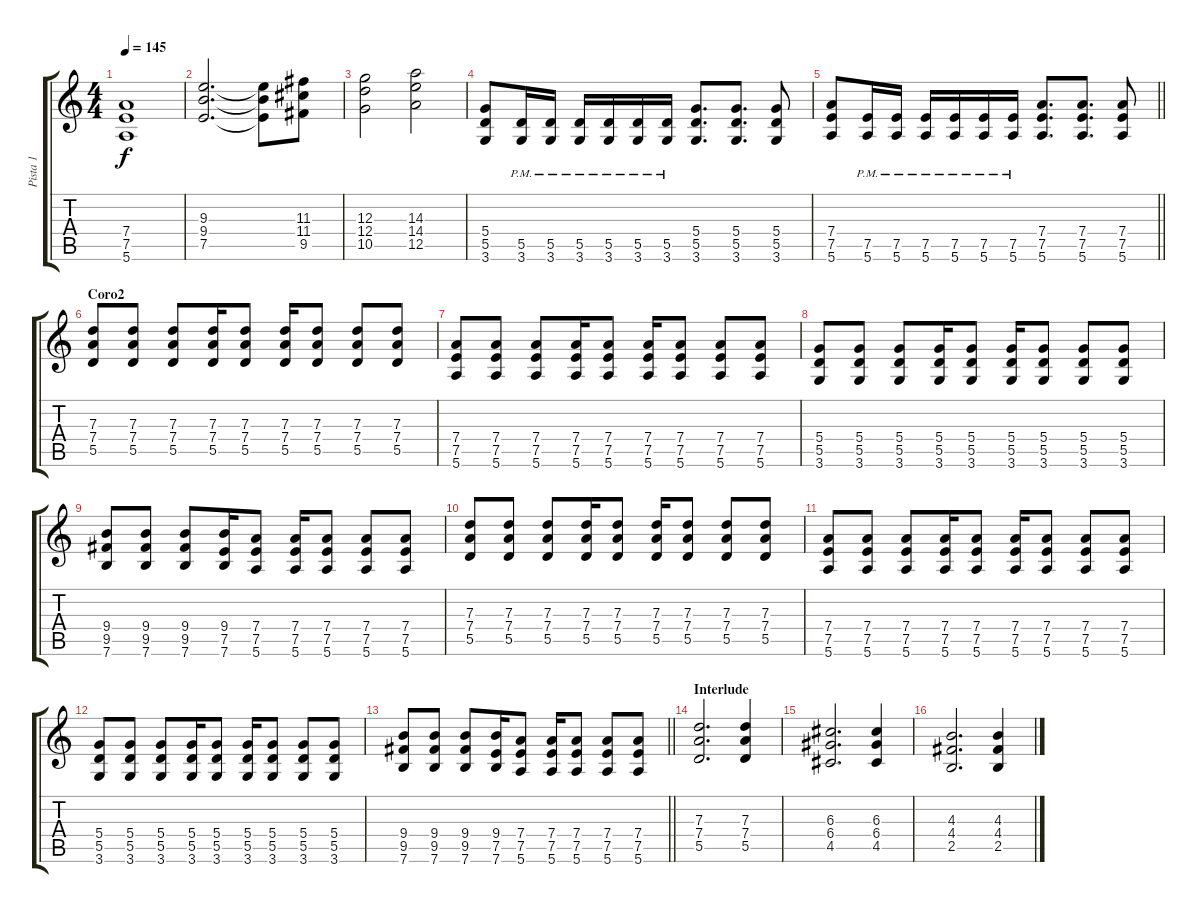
\track ("Pista 1" "Pista 1") {instrument distortionguitar}
\staff {score tabs}
\tuning (E4 B3 G3 D3 A2 E2) {hide}
\ts (4 4)
\tempo 145
\clef g2
\ks c
(7.4 7.5 5.6).1{dy f} |
(9.3 9.4 7.5).2{d} (9.3{t} 9.4{t} 7.5{t}).8 (11.3 11.4 9.5).8 |
(12.3 12.4 10.5).2 (14.3 14.4 12.5).2 |
(5.4 5.5 3.6).8{volume 13} (5.5{pm} 3.6{pm}).16 (5.5{pm} 3.6{pm}).16 (5.5{pm} 3.6{pm}).16 (5.5{pm} 3.6{pm}).16 (5.5{pm} 3.6{pm}).16 (5.5{pm} 3.6{pm}).16 (5.4 5.5 3.6).8{d} (5.4 5.5 3.6).8{d} (5.4 5.5 3.6).8 |
\barLineRight lightlight
(7.4 7.5 5.6).8 (7.5{pm} 5.6{pm}).16 (7.5{pm} 5.6{pm}).16 (7.5{pm} 5.6{pm}).16 (7.5{pm} 5.6{pm}).16 (7.5{pm} 5.6{pm}).16 (7.5{pm} 5.6{pm}).16 (7.4 7.5 5.6).8{d} (7.4 7.5 5.6).8{d} (7.4 7.5 5.6).8 |
\section ("" "Coro2")
(7.3 7.4 5.5).8 (7.3 7.4 5.5).8 (7.3 7.4 5.5).8 (7.3 7.4 5.5).16 (7.3 7.4 5.5).8 (7.3 7.4 5.5).16 (7.3 7.4 5.5).8 (7.3 7.4 5.5).8 (7.3 7.4 5.5).8 |
(7.4 7.5 5.6).8 (7.4 7.5 5.6).8 (7.4 7.5 5.6).8 (7.4 7.5 5.6).16 (7.4 7.5 5.6).8 (7.4 7.5 5.6).16 (7.4 7.5 5.6).8 (7.4 7.5 5.6).8 (7.4 7.5 5.6).8 |
(5.4 5.5 3.6).8 (5.4 5.5 3.6).8 (5.4 5.5 3.6).8 (5.4 5.5 3.6).16 (5.4 5.5 3.6).8 (5.4 5.5 3.6).16 (5.4 5.5 3.6).8 (5.4 5.5 3.6).8 (5.4 5.5 3.6).8 |
(9.4 9.5 7.6).8 (9.4 9.5 7.6).8 (9.4 9.5 7.6).8 (9.4 7.5 7.6).16 (7.4 7.5 5.6).8 (7.4 7.5 5.6).16 (7.4 7.5 5.6).8 (7.4 7.5 5.6).8 (7.4 7.5 5.6).8 |
(7.3 7.4 5.5).8 (7.3 7.4 5.5).8 (7.3 7.4 5.5).8 (7.3 7.4 5.5).16 (7.3 7.4 5.5).8 (7.3 7.4 5.5).16 (7.3 7.4 5.5).8 (7.3 7.4 5.5).8 (7.3 7.4 5.5).8 |
(7.4 7.5 5.6).8 (7.4 7.5 5.6).8 (7.4 7.5 5.6).8 (7.4 7.5 5.6).16 (7.4 7.5 5.6).8 (7.4 7.5 5.6).16 (7.4 7.5 5.6).8 (7.4 7.5 5.6).8 (7.4 7.5 5.6).8 |
(5.4 5.5 3.6).8 (5.4 5.5 3.6).8 (5.4 5.5 3.6).8 (5.4 5.5 3.6).16 (5.4 5.5 3.6).8 (5.4 5.5 3.6).16 (5.4 5.5 3.6).8 (5.4 5.5 3.6).8 (5.4 5.5 3.6).8 |
\barLineRight lightlight
(9.4 9.5 7.6).8 (9.4 9.5 7.6).8 (9.4 9.5 7.6).8 (9.4 7.5 7.6).16 (7.4 7.5 5.6).8 (7.4 7.5 5.6).16 (7.4 7.5 5.6).8 (7.4 7.5 5.6).8 (7.4 7.5 5.6).8 |
\section ("" "Interlude")
(7.3 7.4 5.5).2{d} (7.3 7.4 5.5).4 |
(6.3 6.4 4.5).2{d} (6.3 6.4 4.5).4 |
(4.3 4.4 2.5).2{d} (4.3 4.4 2.5).4
